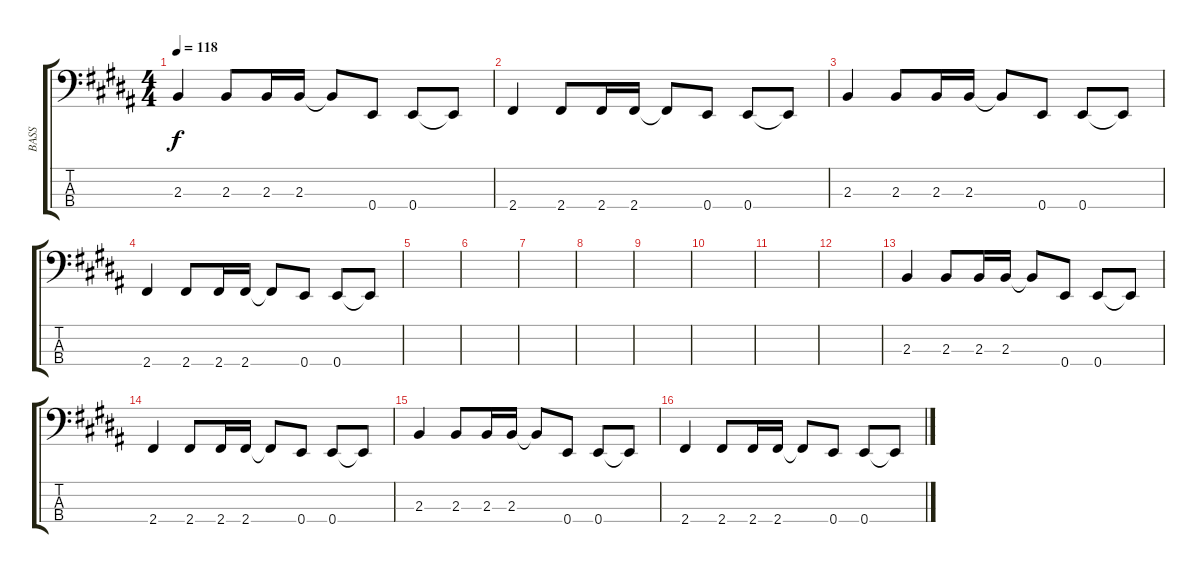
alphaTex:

\track ("BASS" "BASS") {instrument electricbassfinger}
\staff {score tabs}
\tuning (G2 D2 A1 E1) {hide}
\ts (4 4)
\tempo 118
\clef f4
\ks b
2.3.4{dy f} 2.3.8 2.3.16 2.3.16 2.3{t}.8 0.4.8 0.4.8 0.4{t}.8 |
2.4.4 2.4.8 2.4.16 2.4.16 2.4{t}.8 0.4.8 0.4.8 0.4{t}.8 |
2.3.4 2.3.8 2.3.16 2.3.16 2.3{t}.8 0.4.8 0.4.8 0.4{t}.8 |
2.4.4 2.4.8 2.4.16 2.4.16 2.4{t}.8 0.4.8 0.4.8 0.4{t}.8 |
|
|
|
|
|
|
|
|
2.3.4 2.3.8 2.3.16 2.3.16 2.3{t}.8 0.4.8 0.4.8 0.4{t}.8 |
2.4.4 2.4.8 2.4.16 2.4.16 2.4{t}.8 0.4.8 0.4.8 0.4{t}.8 |
2.3.4 2.3.8 2.3.16 2.3.16 2.3{t}.8 0.4.8 0.4.8 0.4{t}.8 |
2.4.4 2.4.8 2.4.16 2.4.16 2.4{t}.8 0.4.8 0.4.8 0.4{t}.8
